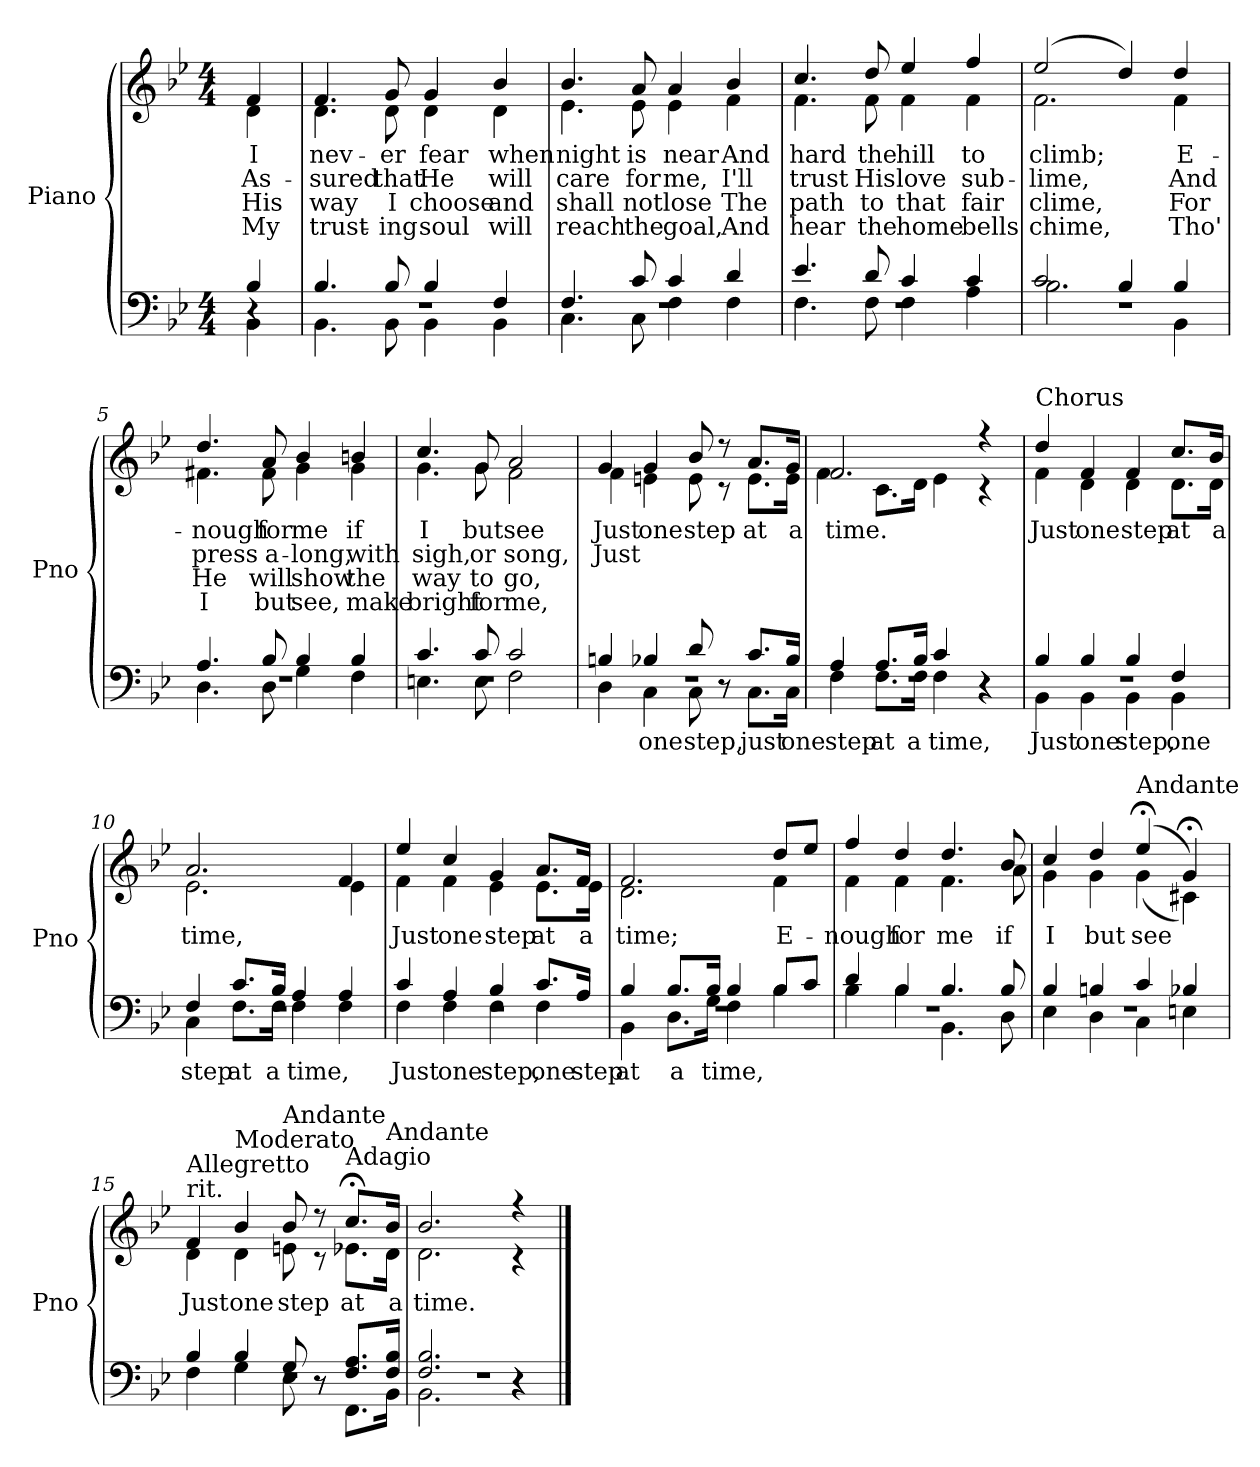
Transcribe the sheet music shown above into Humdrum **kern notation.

**kern	**text	**kern	**text	**text	**text	**text
*part1	*part1	*part1	*part1	*part1	*part1	*part1
*staff2	*staff2	*staff1	*staff1	*staff1	*staff1	*staff1
*I"Piano	*	*	*	*	*	*
*I'Pno	*	*	*	*	*	*
*clefF4	*	*clefG2	*	*	*	*
*k[b-e-]	*	*k[b-e-]	*	*	*	*
*B-:	*	*B-:	*	*	*	*
*M4/4	*	*M4/4	*	*	*	*
=	=	=	=	=	=	=
.	.	8qf/yy	1	2.	3.	4.
*^	*	*^	*	*	*	*
*	*^	*	*	*	*	*	*	*
4r	4B-/	4BB-\	.	4f/	4d\	I	As-	His	My
=1	=1	=1	=1	=1	=1	=1	=1	=1	=1
1r	4.B-/	4.BB-\	.	4.f/	4.d\	nev-	sured	way	trust-
.	8B-/	8BB-\	.	8g/	8d\	er	that	I	ing
.	4B-/	4BB-\	.	4g/	4d\	fear	He	choose	soul
.	4F/	4BB-\	.	4b-/	4d\	when	will	and	will
=2	=2	=2	=2	=2	=2	=2	=2	=2	=2
1r	4.F/	4.C\	.	4.b-/	4.e-\	night	care	shall	reach
.	8c/	8C\	.	8a/	8e-\	is	for	not	the
.	4c/	4F\	.	4a/	4e-\	near	me,	lose	goal,
.	4d/	4F\	.	4b-/	4f\	And	I'll	The	And
!!LO:LB:g=z	!!
=3	=3	=3	=3	=3	=3	=3	=3	=3	=3
1r	4.e-/	4.F\	.	4.cc/	4.f\	hard	trust	path	hear
.	8d/	8F\	.	8dd/	8f\	the	His	to	the
.	4c/	4F\	.	4ee-/	4f\	hill	love	that	home
.	4c/	4A\	.	4ff/	4f\	to	sub-	fair	bells
=4	=4	=4	=4	=4	=4	=4	=4	=4	=4
1r	2c/	2.B-\	.	(2ee-/	2.f\	climb;	lime,	clime,	chime,
.	4B-/	.	.	4dd/)	.	.	.	.	.
.	4B-/	4BB-\	.	4dd/	4f\	E-	And	For	Tho'
=5	=5	=5	=5	=5	=5	=5	=5	=5	=5
1r	4.A/	4.D\	.	4.dd/	4.f#X\	nough	press	He	I
.	8B-/	8D\	.	8a/	8f#\	for	a-	will	but
.	4B-/	4G\	.	4b-/	4g\	me	long,	show	see,
.	4B-/	4F\	.	4bn/	4g\	if	with	the	make
!!LO:LB:g=z	!!
=6	=6	=6	=6	=6	=6	=6	=6	=6	=6
1r	4.c/	4.En\	.	4.cc/	4.g\	I	sigh,	way	bright
.	8c/	8E\	.	8g/	8g\	but	or	to	for
.	2c/	2F\	.	2a/	2f\	see	song,	go,	me,
=7	=7	=7	=7	=7	=7	=7	=7	=7	=7
1r	4Bn/	4D\	.	4g/	4f\	Just	Just	.	.
.	4B-X/	4C\	one	4g/	4en\	one	.	.	.
.	8d/	8C\	step,	8b-/	8e\	step	.	.	.
.	8r	8r	.	8r	8r	.	.	.	.
.	8.c/L	8.C\L	just	8.a/L	8.e\L	at	.	.	.
.	16B-/Jk	16C\Jk	one	16g/Jk	16e\Jk	a	.	.	.
!!LO:PB:g=z	!!
=8	=8	=8	=8	=8	=8	=8	=8	=8	=8
1r	4A/	4F\	step	2.f/	4f\	time.	.	.	.
.	8.A/L	8.F\L	at	.	8.c\L	.	.	.	.
.	16B-/Jk	16F\Jk	a	.	16d\Jk	.	.	.	.
.	4c/	4F\	time,	.	4e-\	.	.	.	.
.	4r	4r	.	4r	4r	.	.	.	.
=9	=9	=9	=9	=9	=9	=9	=9	=9	=9
!	!	!	!	!LO:TX:a:t=Chorus	!	!	!	!	!
1r	4B-/	4BB-\	Just	4dd/	4f\	Just	.	.	.
.	4B-/	4BB-\	one	4f/	4d\	one	.	.	.
.	4B-/	4BB-\	step,	4f/	4d\	step	.	.	.
.	4F/	4BB-\	one	8.cc/L	8.d\L	at	.	.	.
.	.	.	.	16b-/Jk	16d\Jk	a	.	.	.
=10	=10	=10	=10	=10	=10	=10	=10	=10	=10
1r	4F/	4C\	step	2.a/	2.e-\	time,	.	.	.
.	8.c/L	8.F\L	at	.	.	.	.	.	.
.	16B-/Jk	16F\Jk	a	.	.	.	.	.	.
.	4A/	4F\	time,	.	.	.	.	.	.
.	4A/	4F\	.	4f/	4e-\	.	.	.	.
!!LO:LB:g=z	!!
=11	=11	=11	=11	=11	=11	=11	=11	=11	=11
1r	4c/	4F\	Just	4ee-/	4f\	Just	.	.	.
.	4A/	4F\	one	4cc/	4f\	one	.	.	.
.	4B-/	4F\	step,	4g/	4e-\	step	.	.	.
.	8.c/L	4F\	one	8.a/L	8.e-\L	at	.	.	.
.	16A/Jk	.	step	16f/Jk	16e-\Jk	a	.	.	.
=12	=12	=12	=12	=12	=12	=12	=12	=12	=12
1r	4B-/	4BB-\	at	2.f/	2.d\	time;	.	.	.
.	8.B-/L	8.D\L	a	.	.	.	.	.	.
.	16B-/Jk	16G\Jk	time,	.	.	.	.	.	.
.	4B-/	4F\	.	.	.	.	.	.	.
.	8B-/L	4B-\	.	8dd/L	4f\	E-	.	.	.
.	8c/J	.	.	8ee-/J	.	.	.	.	.
!!LO:LB:g=z	!!
=13	=13	=13	=13	=13	=13	=13	=13	=13	=13
1r	4d/	4B-\	.	4ff/	4f\	nough	.	.	.
.	4B-/	4B-\	.	4dd/	4f\	for	.	.	.
.	4.B-/	4.BB-\	.	4.dd/	4.f\	me	.	.	.
.	8B-/	8D\	.	8b-/	8a\	if	.	.	.
=14	=14	=14	=14	=14	=14	=14	=14	=14	=14
1r	4B-/	4E-\	.	4cc/	4g\	I	.	.	.
.	4Bn/	4D\	.	4dd/	4g\	but	.	.	.
!	!	!	!	!LO:TX:a:t=Andante	!	!	!	!	!
.	4c/	4C\	.	(4ee-;</	(4g\	see	.	.	.
.	4B-X/	4En\	.	4g;</)	4c#X\)	.	.	.	.
=15	=15	=15	=15	=15	=15	=15	=15	=15	=15
!	!	!	!	!LO:TX:a:t=rit.	!	!	!	!	!
!	!	!	!	!LO:TX:a:t=Allegretto	!	!	!	!	!
1r	4B-/	4F\	.	4f/	4d\	Just	.	.	.
!	!	!	!	!LO:TX:a:t=Moderato	!	!	!	!	!
.	4B-/	4G\	.	4b-/	4d\	one	.	.	.
!	!	!	!	!LO:TX:a:t=Andante	!	!	!	!	!
.	8G/	8E-\	.	8b-/	8en\	step	.	.	.
.	8r	8r	.	8r	8r	.	.	.	.
!	!	!	!	!LO:TX:a:t=Adagio	!	!	!	!	!
.	8.F/ 8.A/L	8.FF\L	.	8.cc;</L	8.e-X\L	at	.	.	.
!	!	!	!	!LO:TX:a:t=Andante	!	!	!	!	!
.	16F/ 16B-/Jk	16BB-\Jk	.	16b-/Jk	16d\Jk	a	.	.	.
!!LO:LB:g=z	!!
=16	=16	=16	=16	=16	=16	=16	=16	=16	=16
1r	2.F/ 2.B-/	2.BB-\	.	2.b-/	2.d\	time.	.	.	.
.	4r	4r	.	4r	4r	.	.	.	.
*v	*v	*v	*	*	*	*	*	*	*
*	*	*v	*v	*	*	*	*
==	==	==	==	==	==	==
*-	*-	*-	*-	*-	*-	*-
